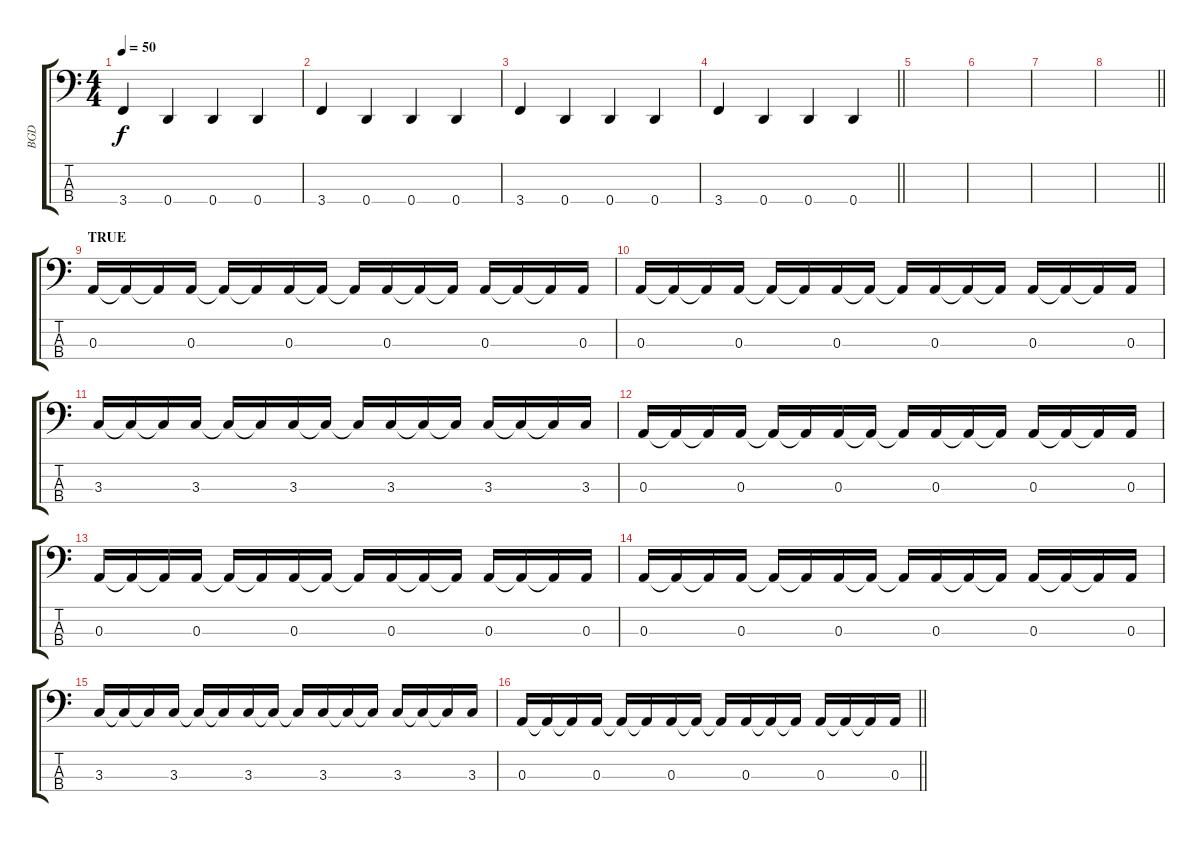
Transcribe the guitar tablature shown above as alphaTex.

\track ("BGD" "BGD") {instrument overdrivenguitar}
\staff {score tabs}
\tuning (G2 D2 A1 D1) {hide}
\ts (4 4)
\tempo 50
\clef f4
\ks c
3.4.4{dy f} 0.4.4 0.4.4 0.4.4 |
3.4.4 0.4.4 0.4.4 0.4.4 |
3.4.4 0.4.4 0.4.4 0.4.4 |
\barLineRight lightlight
3.4.4 0.4.4 0.4.4 0.4.4 |
|
|
|
\barLineRight lightlight
|
\section ("" "TRUE")
0.3.16 0.3{t}.16 0.3{t}.16 0.3.16 0.3{t}.16 0.3{t}.16 0.3.16 0.3{t}.16 0.3{t}.16 0.3.16 0.3{t}.16 0.3{t}.16 0.3.16 0.3{t}.16 0.3{t}.16 0.3.16 |
0.3.16 0.3{t}.16 0.3{t}.16 0.3.16 0.3{t}.16 0.3{t}.16 0.3.16 0.3{t}.16 0.3{t}.16 0.3.16 0.3{t}.16 0.3{t}.16 0.3.16 0.3{t}.16 0.3{t}.16 0.3.16 |
3.3.16 3.3{t}.16 3.3{t}.16 3.3.16 3.3{t}.16 3.3{t}.16 3.3.16 3.3{t}.16 3.3{t}.16 3.3.16 3.3{t}.16 3.3{t}.16 3.3.16 3.3{t}.16 3.3{t}.16 3.3.16 |
0.3.16 0.3{t}.16 0.3{t}.16 0.3.16 0.3{t}.16 0.3{t}.16 0.3.16 0.3{t}.16 0.3{t}.16 0.3.16 0.3{t}.16 0.3{t}.16 0.3.16 0.3{t}.16 0.3{t}.16 0.3.16 |
0.3.16 0.3{t}.16 0.3{t}.16 0.3.16 0.3{t}.16 0.3{t}.16 0.3.16 0.3{t}.16 0.3{t}.16 0.3.16 0.3{t}.16 0.3{t}.16 0.3.16 0.3{t}.16 0.3{t}.16 0.3.16 |
0.3.16 0.3{t}.16 0.3{t}.16 0.3.16 0.3{t}.16 0.3{t}.16 0.3.16 0.3{t}.16 0.3{t}.16 0.3.16 0.3{t}.16 0.3{t}.16 0.3.16 0.3{t}.16 0.3{t}.16 0.3.16 |
3.3.16 3.3{t}.16 3.3{t}.16 3.3.16 3.3{t}.16 3.3{t}.16 3.3.16 3.3{t}.16 3.3{t}.16 3.3.16 3.3{t}.16 3.3{t}.16 3.3.16 3.3{t}.16 3.3{t}.16 3.3.16 |
\barLineRight lightlight
0.3.16 0.3{t}.16 0.3{t}.16 0.3.16 0.3{t}.16 0.3{t}.16 0.3.16 0.3{t}.16 0.3{t}.16 0.3.16 0.3{t}.16 0.3{t}.16 0.3.16 0.3{t}.16 0.3{t}.16 0.3.16
